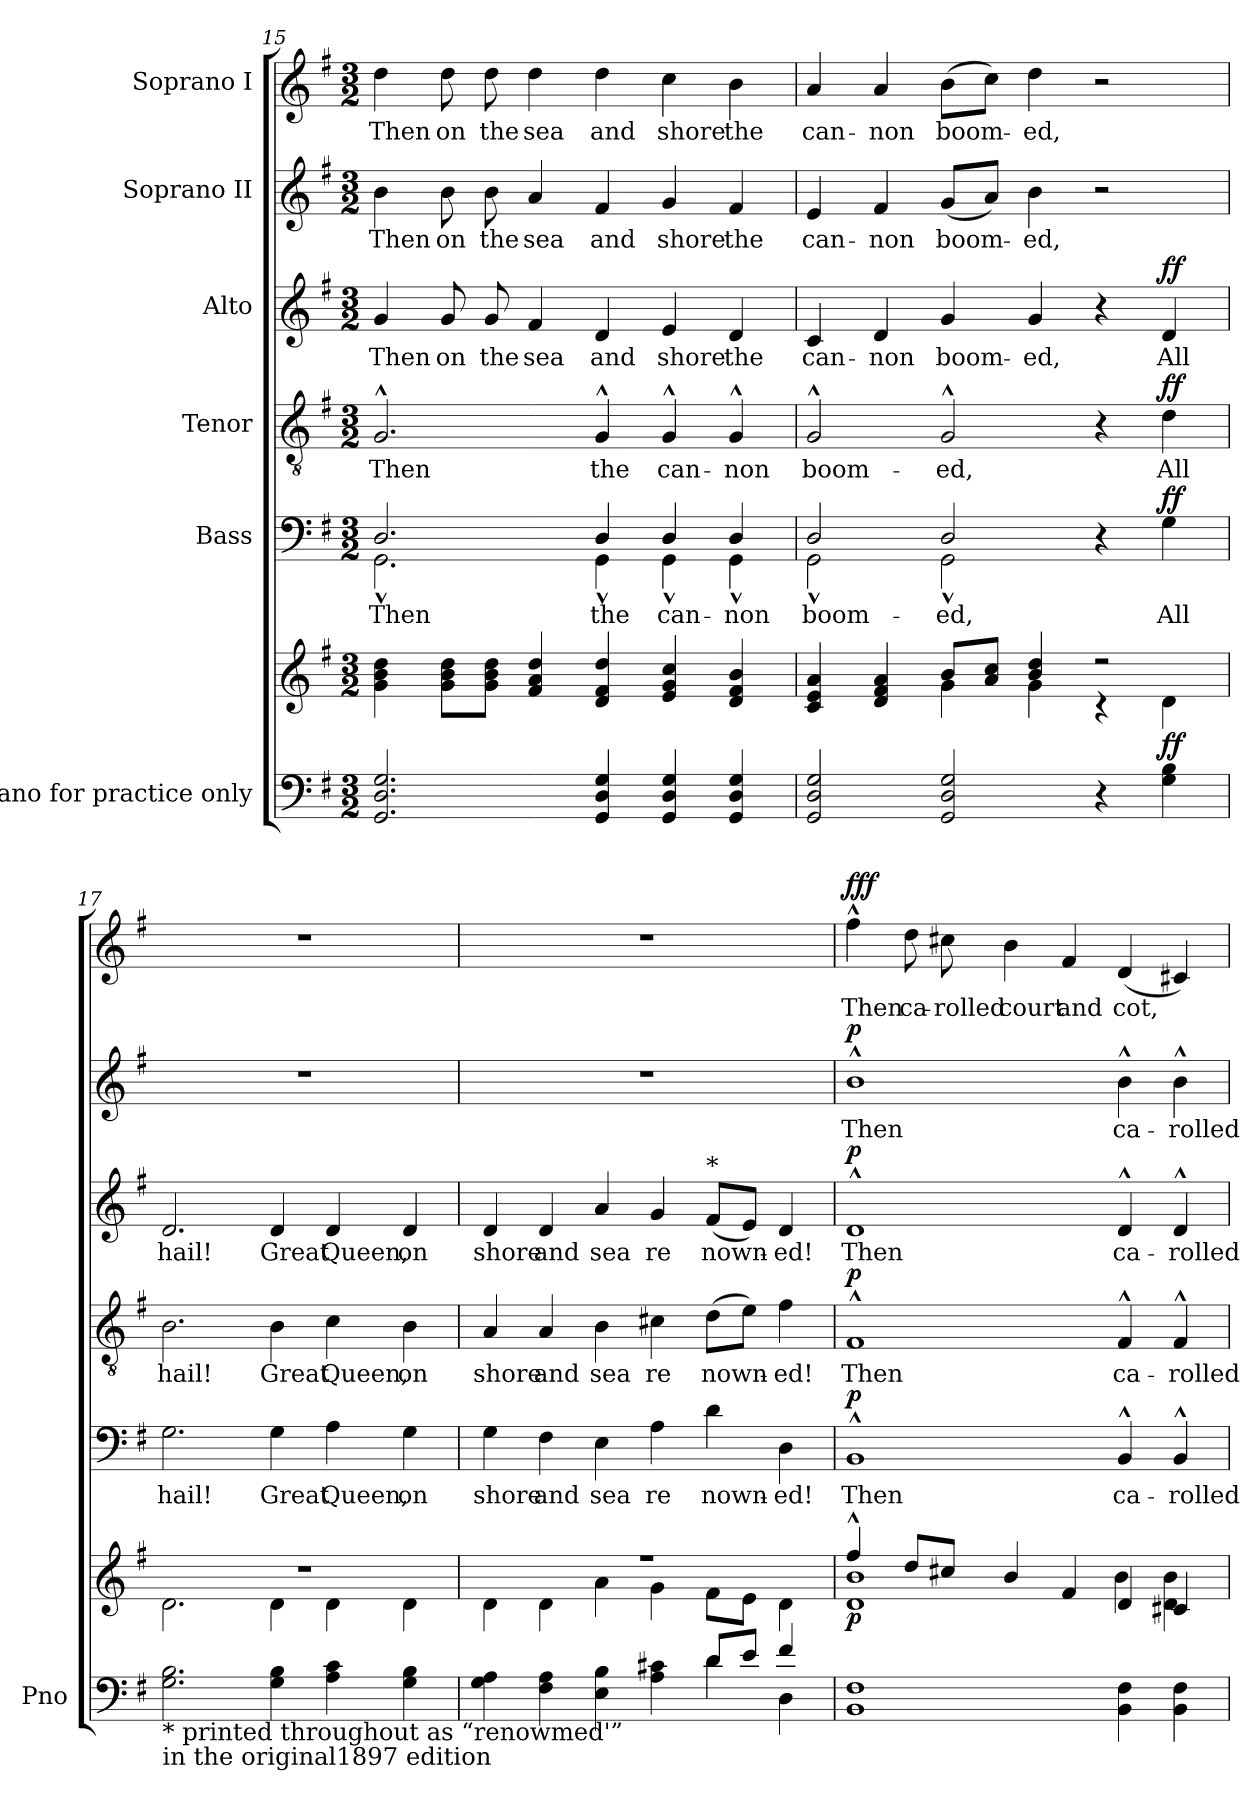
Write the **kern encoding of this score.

**kern	**kern	**dynam	**kern	**text	**dynam	**kern	**text	**dynam	**kern	**text	**dynam	**kern	**text	**dynam	**kern	**text	**dynam
*part6	*part6	*part6	*part5	*part5	*part5	*part4	*part4	*part4	*part3	*part3	*part3	*part2	*part2	*part2	*part1	*part1	*part1
*staff7	*staff6	*staff6/7	*staff5	*staff5	*staff5	*staff4	*staff4	*staff4	*staff3	*staff3	*staff3	*staff2	*staff2	*staff2	*staff1	*staff1	*staff1
*I"Piano for practice only	*	*	*I"Bass	*	*	*I"Tenor	*	*	*I"Alto	*	*	*I"Soprano II	*	*	*I"Soprano I	*	*
*I'Pno	*	*	*	*	*	*	*	*	*	*	*	*	*	*	*	*	*
*clefF4	*clefG2	*	*clefF4	*	*	*clefGv2	*	*	*clefG2	*	*	*clefG2	*	*	*clefG2	*	*
*k[f#]	*k[f#]	*	*k[f#]	*	*	*k[f#]	*	*	*k[f#]	*	*	*k[f#]	*	*	*k[f#]	*	*
*M3/2	*M3/2	*	*M3/2	*	*	*M3/2	*	*	*M3/2	*	*	*M3/2	*	*	*M3/2	*	*
=15	=15	=15	=15	=15	=15	=15	=15	=15	=15	=15	=15	=15	=15	=15	=15	=15	=15
*	*	*	*^	*	*	*	*	*	*	*	*	*	*	*	*	*	*
!	!	!LO:DY:b	!	!	!	!	!	!	!	!	!	!	!	!	!	!	!	!
!	!	!LO:DY:n=1:b	!	!	!	!LO:DY:a	!	!	!	!	!	!	!	!	!	!	!	!
!	!	!	!	!	!	!LO:DY:n=1:a	!	!	!LO:DY:a	!	!	!	!	!	!	!	!	!
!	!	!	!	!	!	!	!	!	!LO:DY:n=1:a	!	!	!LO:DY:a	!	!	!	!	!	!
!	!	!	!	!	!	!	!	!	!	!	!	!LO:DY:n=1:a	!	!	!LO:DY:a	!	!	!
!	!	!	!	!	!	!	!	!	!	!	!	!	!	!	!LO:DY:n=1:a	!	!	!LO:DY:a
!	!	!	!	!	!	!	!	!	!	!	!	!	!	!	!	!	!	!LO:DY:n=1:a
2.GG/ 2.D/ 2.G/	4g\ 4b\ 4dd\	mf other-dynamics	2.D/	2.GG^^\	Then	mf other-dynamics	2.G^^/	Then	mf other-dynamics	4g/	Then	mf other-dynamics	4b\	Then	mf other-dynamics	4dd\	Then	mf other-dynamics
.	8g\ 8b\ 8dd\L	.	.	.	.	.	.	.	.	8g/	on	.	8b\	on	.	8dd\	on	.
.	8g\ 8b\ 8dd\J	.	.	.	.	.	.	.	.	8g/	the	.	8b\	the	.	8dd\	the	.
.	4f#/ 4a/ 4dd/	.	.	.	.	.	.	.	.	4f#/	sea	.	4a/	sea	.	4dd\	sea	.
4GG/ 4D/ 4G/	4d/ 4f#/ 4dd/	.	4D/	4GG^^\	the	.	4G^^/	the	.	4d/	and	.	4f#/	and	.	4dd\	and	.
4GG/ 4D/ 4G/	4e/ 4g/ 4cc/	.	4D/	4GG^^\	can-	.	4G^^/	can-	.	4e/	shore	.	4g/	shore	.	4cc\	shore	.
4GG/ 4D/ 4G/	4d/ 4f#/ 4b/	.	4D/	4GG^^\	-non	.	4G^^/	-non	.	4d/	the	.	4f#/	the	.	4b\	the	.
=16	=16	=16	=16	=16	=16	=16	=16	=16	=16	=16	=16	=16	=16	=16	=16	=16	=16	=16
*	*^	*	*	*	*	*	*	*	*	*	*	*	*	*	*	*	*	*
2GG/ 2D/ 2G/	4c/ 4e/ 4a/	2ryy	.	2D/	2GG^^\	boom-	.	2G^^/	boom-	.	4c/	can-	.	4e/	can-	.	4a/	can-	.
.	4d/ 4f#/ 4a/	.	.	.	.	.	.	.	.	.	4d/	-non	.	4f#/	-non	.	4a/	-non	.
2GG/ 2D/ 2G/	8b/L	4g\	.	2D/	2GG^^\	-ed,	.	2G^^/	-ed,	.	4g/	boom-	.	(8g/L	boom-	.	(8b\L	boom-	.
.	8a/ 8cc/J	.	.	.	.	.	.	.	.	.	.	.	.	8a/J)	.	.	8cc\J)	.	.
.	4b/ 4dd/	4g\	.	.	.	.	.	.	.	.	4g/	-ed,	.	4b\	-ed,	.	4dd\	-ed,	.
4r	2r	4r	.	4r	2ryy	.	.	4r	.	.	4r	.	.	2r	.	.	2r	.	.
!	!	!	!LO:DY:b	!	!	!	!LO:DY:a	!	!	!LO:DY:a	!	!	!LO:DY:a	!	!	!	!	!	!
4G\ 4B\	.	4d\	ff	4G\	.	All	ff	4d\	All	ff	4d/	All	ff	.	.	.	.	.	.
*	*	*	*	*v	*v	*	*	*	*	*	*	*	*	*	*	*	*	*	*
=17	=17	=17	=17	=17	=17	=17	=17	=17	=17	=17	=17	=17	=17	=17	=17	=17	=17	=17
!LO:TX:b:t=* printed throughout as “renowmed'”	!	!	!	!	!	!	!	!	!	!	!	!	!	!	!	!	!	!
!LO:TX:b:t=in the original1897 edition	!	!	!	!	!	!	!	!	!	!	!	!	!	!	!	!	!	!
2.G\ 2.B\	1.r	2.d\	.	2.G\	hail!	.	2.B\	hail!	.	2.d/	hail!	.	1.r	.	.	1.r	.	.
4G\ 4B\	.	4d\	.	4G\	Great	.	4B\	Great	.	4d/	Great	.	.	.	.	.	.	.
4A\ 4c\	.	4d\	.	4A\	Queen,	.	4c\	Queen,	.	4d/	Queen,	.	.	.	.	.	.	.
4G\ 4B\	.	4d\	.	4G\	on	.	4B\	on	.	4d/	on	.	.	.	.	.	.	.
=18	=18	=18	=18	=18	=18	=18	=18	=18	=18	=18	=18	=18	=18	=18	=18	=18	=18	=18
*^	*	*	*	*	*	*	*	*	*	*	*	*	*	*	*	*	*	*
4G\ 4A\	1ryy	1.r	4d\	.	4G\	shore	.	4A/	shore	.	4d/	shore	.	1.r	.	.	1.r	.	.
4F#\ 4A\	.	.	4d\	.	4F#\	and	.	4A/	and	.	4d/	and	.	.	.	.	.	.	.
4E\ 4B\	.	.	4a\	.	4E\	sea	.	4B\	sea	.	4a/	sea	.	.	.	.	.	.	.
4A\ 4c#X\	.	.	4g\	.	4A\	re	.	4c#X\	re	.	4g/	re	.	.	.	.	.	.	.
!	!	!	!	!	!	!	!	!	!	!	!LO:TX:a:t=*	!	!	!	!	!	!	!	!
8d/L	4d\	.	8f#\L	.	4d\	nown-	.	(8d\L	nown-	.	(8f#/L	nown-	.	.	.	.	.	.	.
8e/J	.	.	8e\J	.	.	.	.	8e\J)	.	.	8e/J)	.	.	.	.	.	.	.	.
4f#/	4D\	.	4d\	.	4D\	-ed!	.	4f#\	-ed!	.	4d/	-ed!	.	.	.	.	.	.	.
=19	=19	=19	=19	=19	=19	=19	=19	=19	=19	=19	=19	=19	=19	=19	=19	=19	=19	=19	=19
!	!	!	!	!LO:DY:b	!	!	!LO:DY:a	!	!	!LO:DY:a	!	!	!LO:DY:a	!	!	!LO:DY:a	!	!	!LO:DY:a
*v	*v	*	*	*	*	*	*	*	*	*	*	*	*	*	*	*	*	*	*
1BB 1F#	4ff#^^/	1d 1b	p	1BB^^	Then	p	1F#^^	Then	p	1d^^	Then	p	1b^^	Then	p	4ff#^^\	Then	fff
.	8dd/L	.	.	.	.	.	.	.	.	.	.	.	.	.	.	8dd\	ca-	.
.	8cc#X/J	.	.	.	.	.	.	.	.	.	.	.	.	.	.	8cc#X\	-rolled	.
.	4b/	.	.	.	.	.	.	.	.	.	.	.	.	.	.	4b\	court	.
.	4f#/	.	.	.	.	.	.	.	.	.	.	.	.	.	.	4f#/	and	.
4BB\ 4F#\	4d/	4b\	.	4BB^^/	ca-	.	4F#^^/	ca-	.	4d^^/	ca-	.	4b^^\	ca-	.	(4d/	cot,	.
4BB\ 4F#\	4c#X/	4d\ 4b\	.	4BB^^/	-rolled	.	4F#^^/	-rolled	.	4d^^/	-rolled	.	4b^^\	-rolled	.	4c#X/)	.	.
*	*v	*v	*	*	*	*	*	*	*	*	*	*	*	*	*	*	*	*
=	=	=	=	=	=	=	=	=	=	=	=	=	=	=	=	=	=
*-	*-	*-	*-	*-	*-	*-	*-	*-	*-	*-	*-	*-	*-	*-	*-	*-	*-
